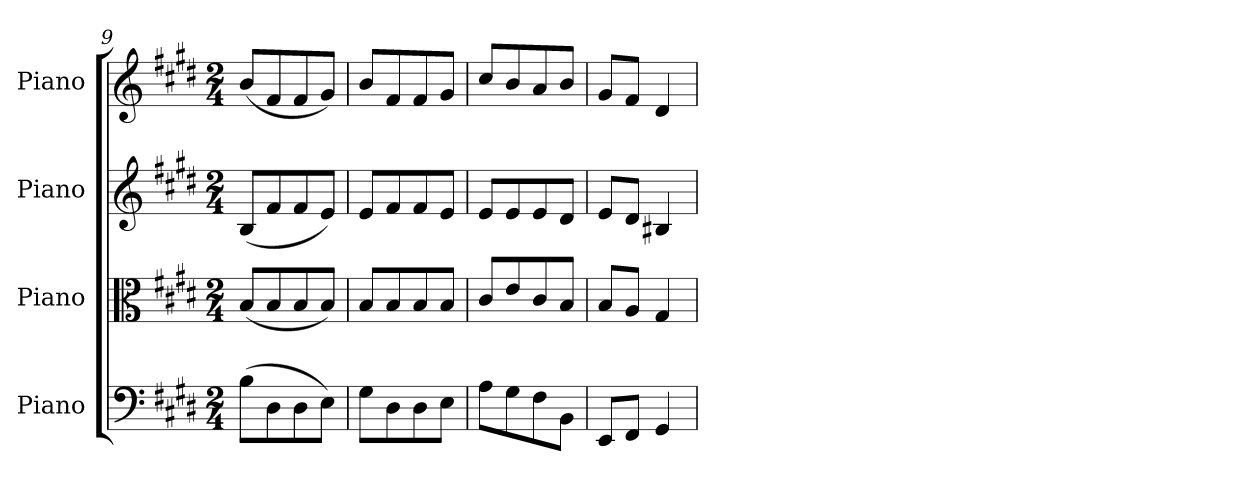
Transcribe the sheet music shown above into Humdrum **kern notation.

**kern	**kern	**kern	**kern
*part4	*part3	*part2	*part1
*staff4	*staff3	*staff2	*staff1
*I"Piano	*I"Piano	*I"Piano	*I"Piano
*I'Pno	*I'Pno	*I'Pno	*I'Pno
*clefF4	*clefC3	*clefG2	*clefG2
*k[f#c#g#d#]	*k[f#c#g#d#]	*k[f#c#g#d#]	*k[f#c#g#d#]
*M2/4	*M2/4	*M2/4	*M2/4
=9	=9	=9	=9
(8B\L	(8B/L	(8B/L	(8b/L
8D#\	8B/	8f#/	8f#/
8D#\	8B/	8f#/	8f#/
8E\J)	8B/J)	8e/J)	8g#/J)
=10	=10	=10	=10
8G#\L	8B/L	8e/L	8b/L
8D#\	8B/	8f#/	8f#/
8D#\	8B/	8f#/	8f#/
8E\J	8B/J	8e/J	8g#/J
=11	=11	=11	=11
8A\L	8c#/L	8e/L	8cc#/L
8G#\	8e/	8e/	8b/
8F#\	8c#/	8e/	8a/
8BB\J	8B/J	8d#/J	8b/J
=12	=12	=12	=12
8EE/L	8B/L	8e/L	8g#/L
8FF#/J	8A/J	8d#/J	8f#/J
4GG#/	4G#/	4B#X/	4d#/
=	=	=	=
*-	*-	*-	*-
